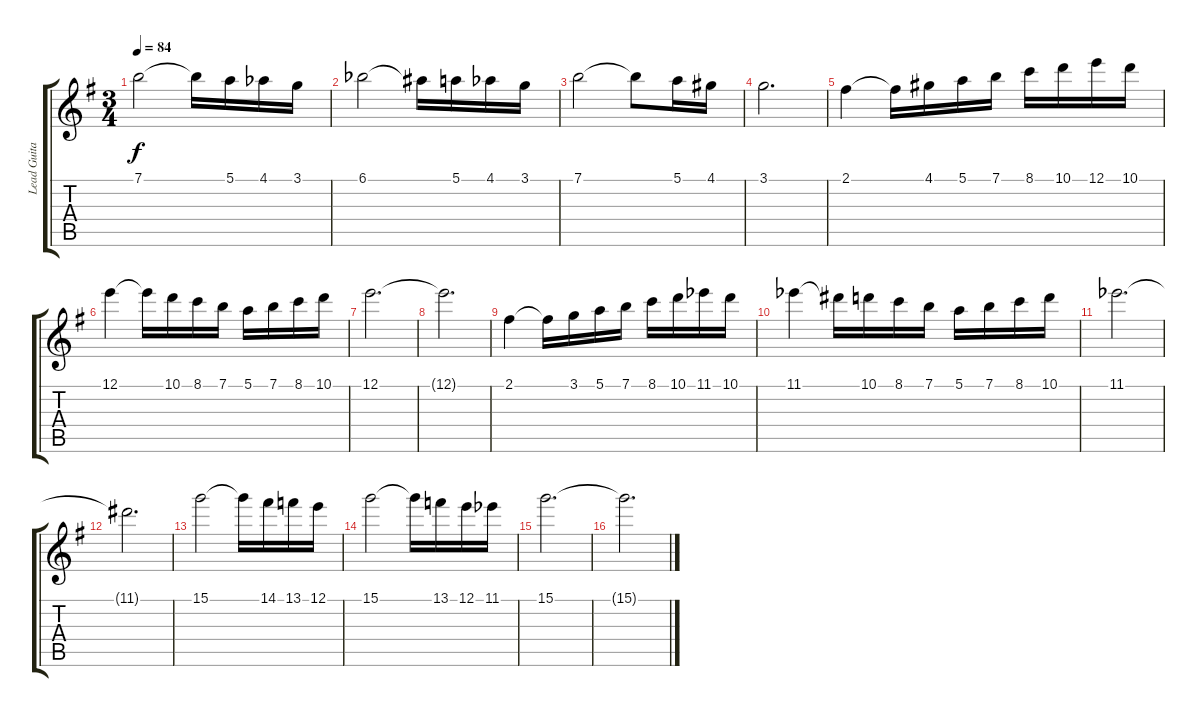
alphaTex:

\track ("Lead Guitar" "Lead Guita") {instrument acousticguitarnylon}
\staff {score tabs}
\tuning (E4 B3 G3 D3 A2 E2) {hide}
\ts (3 4)
\tempo 84
\clef g2
\ks g
7.1.2{dy f} 7.1{t}.16 5.1.16 4.1{acc b}.16 3.1.16 |
6.1{acc b}.2 6.1{t}.16 5.1.16 4.1{acc b}.16 3.1.16 |
7.1.2 7.1{t}.8 5.1.16 4.1.16 |
3.1.2{d} |
2.1.4 2.1{t}.16 4.1.16 5.1.16 7.1.16 8.1.16 10.1.16 12.1.16 10.1.16 |
12.1.4 12.1{t}.16 10.1.16 8.1.16 7.1.16 5.1.16 7.1.16 8.1.16 10.1.16 |
12.1.2{d} |
12.1{t}.2{d} |
2.1.4 2.1{t}.16 3.1.16 5.1.16 7.1.16 8.1.16 10.1.16 11.1{acc b}.16 10.1.16 |
11.1{acc b}.4 11.1{t}.16 10.1.16 8.1.16 7.1.16 5.1.16 7.1.16 8.1.16 10.1.16 |
11.1{acc b}.2{d} |
11.1{t}.2{d} |
15.1.2 15.1{t}.16 14.1.16 13.1.16 12.1.16 |
15.1.2 15.1{t}.16 13.1.16 12.1.16 11.1{acc b}.16 |
15.1.2{d} |
15.1{t}.2{d}
